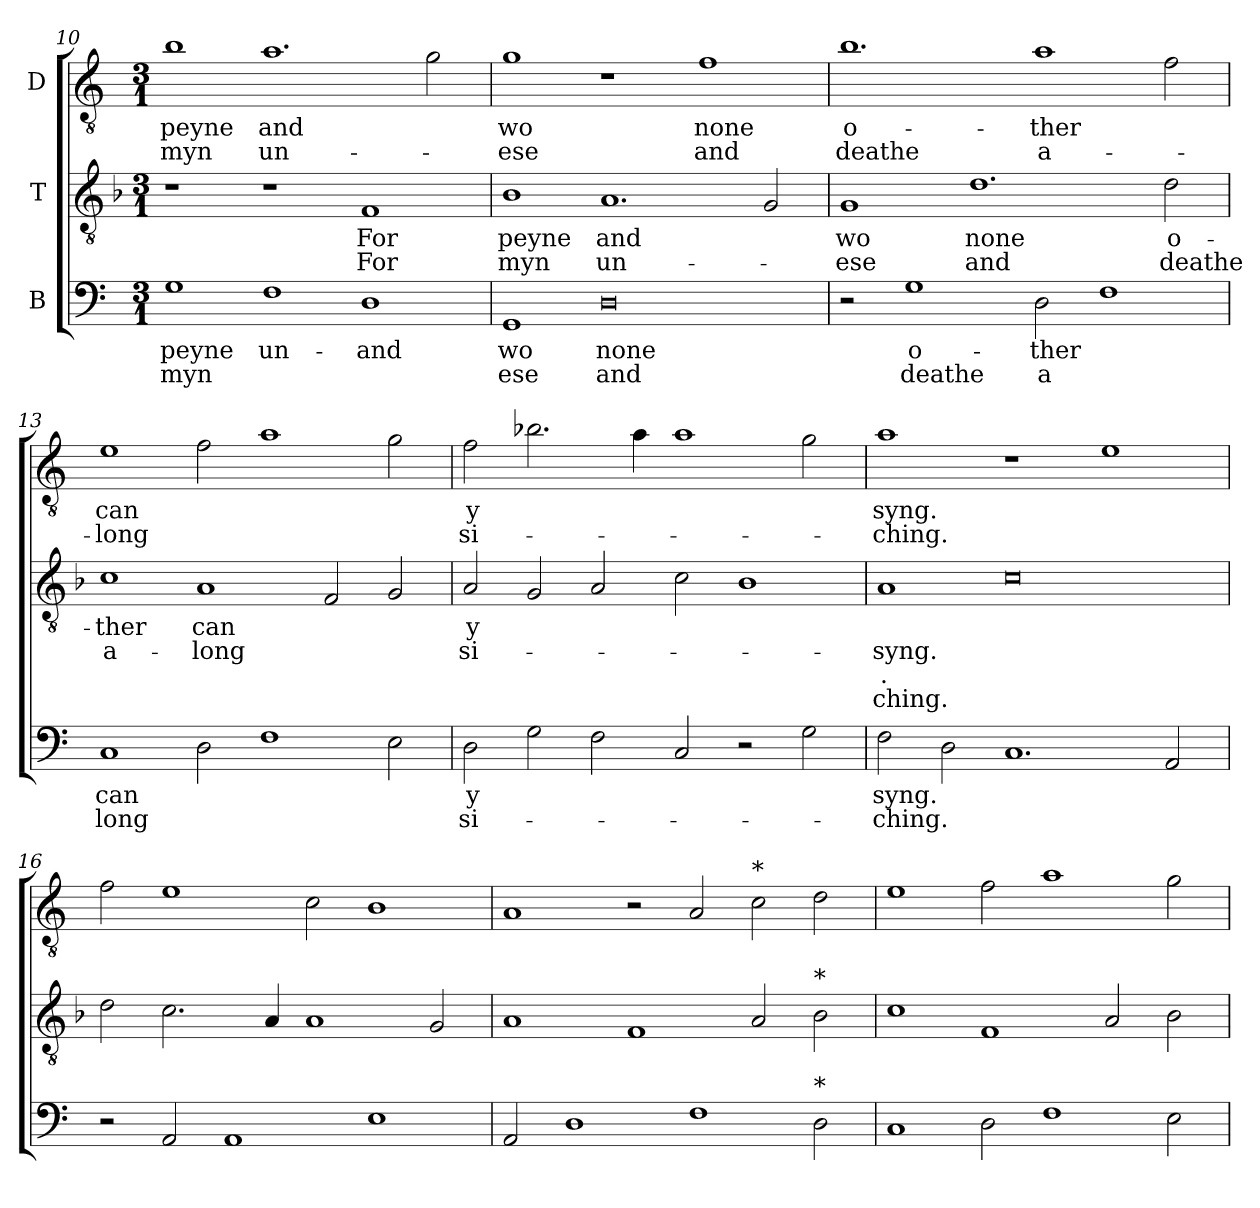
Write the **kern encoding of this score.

**kern	**text	**text	**kern	**text	**text	**text	**text	**kern	**text	**text
*part3	*part3	*part3	*part2	*part2	*part2	*part2	*part2	*part1	*part1	*part1
*staff3	*staff3	*staff3	*staff2	*staff2	*staff2	*staff2	*staff2	*staff1	*staff1	*staff1
*I"B	*	*	*I"T	*	*	*	*	*I"D	*	*
*clefF4	*	*	*clefGv2	*	*	*	*	*clefGv2	*	*
*	*	*	*ITrd7c12	*	*	*	*	*ITrd7c12	*	*
*k[]	*	*	*k[b-]	*	*	*	*	*k[]	*	*
*C:	*	*	*F:	*	*	*	*	*C:	*	*
*M3/1	*	*	*M3/1	*	*	*	*	*M3/1	*	*
=10	=10	=10	=10	=10	=10	=10	=10	=10	=10	=10
!	!LO:LY:b:color=#000000	!LO:LY:b:color=#000000	!	!	!	!	!	!	!	!
!	!	!	!	!	!	!	!	!	!LO:LY:b:color=#000000	!LO:LY:b:color=#000000
1Gi\	peyne	myn	1r	.	.	.	.	1Bi\	peyne	myn
!	!LO:LY:b:color=#000000	!	!	!	!	!	!	!	!	!
!	!	!	!	!	!	!	!	!	!LO:LY:b:color=#000000	!LO:LY:b:color=#000000
1Fi\	un-	.	1r	.	.	.	.	1.Ai\	and	un-
!	!LO:LY:b:color=#000000	!	!	!	!	!	!	!	!	!
!	!	!	!	!LO:LY:b:color=#000000	!LO:LY:b:color=#000000	!	!	!	!	!
1Di/	and	.	1FFi/	For	For	.	.	.	.	.
.	.	.	.	.	.	.	.	2Gi\	.	.
!!LO:LB:g=z
=11	=11	=11	=11	=11	=11	=11	=11	=11	=11	=11
!	!LO:LY:b:color=#000000	!LO:LY:b:color=#000000	!	!	!	!	!	!	!	!
!	!	!	!	!LO:LY:b:color=#000000	!LO:LY:b:color=#000000	!	!	!	!	!
!	!	!	!	!	!	!	!	!	!LO:LY:b:color=#000000	!LO:LY:b:color=#000000
1GGi/	wo	-ese	1BB-i/	peyne	myn	.	.	1Gi\	wo	-ese
!	!LO:LY:b:color=#000000	!LO:LY:b:color=#000000	!	!	!	!	!	!	!	!
!	!	!	!	!LO:LY:b:color=#000000	!LO:LY:b:color=#000000	!	!	!	!	!
0Di/	none	and	1.AAi/	and	un-	.	.	1r	.	.
!	!	!	!	!	!	!	!	!	!LO:LY:b:color=#000000	!LO:LY:b:color=#000000
.	.	.	.	.	.	.	.	1Fi\	none	and
.	.	.	2GGi/	.	.	.	.	.	.	.
=12	=12	=12	=12	=12	=12	=12	=12	=12	=12	=12
!	!	!	!	!LO:LY:b:color=#000000	!LO:LY:b:color=#000000	!	!	!	!	!
!	!	!	!	!	!	!	!	!	!LO:LY:b:color=#000000	!LO:LY:b:color=#000000
2r	.	.	1GGi/	wo	-ese	.	.	1.Bi\	o-	deathe
!	!LO:LY:b:color=#000000	!LO:LY:b:color=#000000	!	!	!	!	!	!	!	!
1Gi\	o-	deathe	.	.	.	.	.	.	.	.
!	!	!	!	!LO:LY:b:color=#000000	!LO:LY:b:color=#000000	!	!	!	!	!
.	.	.	1.Di\	none	and	.	.	.	.	.
!	!LO:LY:b:color=#000000	!LO:LY:b:color=#000000	!	!	!	!	!	!	!	!
!	!	!	!	!	!	!	!	!	!LO:LY:b:color=#000000	!LO:LY:b:color=#000000
2Di\	-ther	a	.	.	.	.	.	1Ai\	-ther	a-
1Fi\	.	.	.	.	.	.	.	.	.	.
!	!	!	!	!LO:LY:b:color=#000000	!LO:LY:b:color=#000000	!	!	!	!	!
.	.	.	2Di\	o-	deathe	.	.	2Fi\	.	.
=13	=13	=13	=13	=13	=13	=13	=13	=13	=13	=13
!	!LO:LY:b:color=#000000	!LO:LY:b:color=#000000	!	!	!	!	!	!	!	!
!	!	!	!	!LO:LY:b:color=#000000	!LO:LY:b:color=#000000	!	!	!	!	!
!	!	!	!	!	!	!	!	!	!LO:LY:b:color=#000000	!LO:LY:b:color=#000000
1Ci/	can	long	1Ci\	-ther	a-	.	.	1Ei\	can	-long
!	!	!	!	!LO:LY:b:color=#000000	!LO:LY:b:color=#000000	!	!	!	!	!
2Di\	.	.	1AAi/	can	-long	.	.	2Fi\	.	.
1Fi\	.	.	.	.	.	.	.	1Ai\	.	.
.	.	.	2FFi/	.	.	.	.	.	.	.
2Ei\	.	.	2GGi/	.	.	.	.	2Gi\	.	.
!!LO:LB:g=z
=14	=14	=14	=14	=14	=14	=14	=14	=14	=14	=14
!	!LO:LY:b:color=#000000	!LO:LY:b:color=#000000	!	!	!	!	!	!	!	!
!	!	!	!	!LO:LY:b:color=#000000	!LO:LY:b:color=#000000	!	!	!	!	!
!	!	!	!	!	!	!	!	!	!LO:LY:b:color=#000000	!LO:LY:b:color=#000000
2Di\	y	si-	2AAi/	y	si-	.	.	2Fi\	y	si-
2Gi\	.	.	2GGi/	.	.	.	.	2.B-Xi\	.	.
2Fi\	.	.	2AAi/	.	.	.	.	.	.	.
.	.	.	.	.	.	.	.	4Ai\	.	.
2Ci/	.	.	2Ci\	.	.	.	.	1Ai\	.	.
2r	.	.	1BB-i/	.	.	.	.	.	.	.
2Gi\	.	.	.	.	.	.	.	2Gi\	.	.
=15	=15	=15	=15	=15	=15	=15	=15	=15	=15	=15
!	!LO:LY:b:color=#000000	!LO:LY:b:color=#000000	!	!	!	!	!	!	!	!
!	!	!	!	!LO:LY:b:color=#000000	!LO:LY:b:color=#000000	!LO:LY:b:color=#000000	!LO:LY:b:color=#000000	!	!	!
!	!	!	!	!	!	!	!	!	!LO:LY:b:color=#000000	!LO:LY:b:color=#000000
2Fi\	syng.	-ching.	1AAi/	.	syng.	-.	ching.	1Ai\	syng.	-ching.
2Di\	.	.	.	.	.	.	.	.	.	.
1.Ci/	.	.	0Ci\	.	.	.	.	1r	.	.
.	.	.	.	.	.	.	.	1Ei\	.	.
2AAi/	.	.	.	.	.	.	.	.	.	.
=16	=16	=16	=16	=16	=16	=16	=16	=16	=16	=16
2r	.	.	2Di\	.	.	.	.	2Fi\	.	.
2AAi/	.	.	2.Ci\	.	.	.	.	1Ei\	.	.
1AAi/	.	.	.	.	.	.	.	.	.	.
.	.	.	4AAi/	.	.	.	.	.	.	.
.	.	.	1AAi/	.	.	.	.	2Ci\	.	.
1Ei\	.	.	.	.	.	.	.	1BBi/	.	.
.	.	.	2GGi/	.	.	.	.	.	.	.
!!LO:LB:g=z
=17	=17	=17	=17	=17	=17	=17	=17	=17	=17	=17
2AAi/	.	.	1AAi/	.	.	.	.	1AAi/	.	.
1Di/	.	.	.	.	.	.	.	.	.	.
.	.	.	1FFi/	.	.	.	.	2r	.	.
1Fi\	.	.	.	.	.	.	.	2AAi/	.	.
!	!	!	!	!	!	!	!	!LO:TX:t=*	!	!
.	.	.	2AAi/	.	.	.	.	2Ci\	.	.
!	!	!	!LO:TX:t=*	!	!	!	!	!	!	!
!LO:TX:t=*	!	!	!	!	!	!	!	!	!	!
2Di\	.	.	2BB-i\	.	.	.	.	2Di\	.	.
=18	=18	=18	=18	=18	=18	=18	=18	=18	=18	=18
1Ci/	.	.	1Ci\	.	.	.	.	1Ei\	.	.
2Di\	.	.	1FFi/	.	.	.	.	2Fi\	.	.
1Fi\	.	.	.	.	.	.	.	1Ai\	.	.
.	.	.	2AAi/	.	.	.	.	.	.	.
2Ei\	.	.	2BB-i\	.	.	.	.	2Gi\	.	.
=	=	=	=	=	=	=	=	=	=	=
*-	*-	*-	*-	*-	*-	*-	*-	*-	*-	*-
